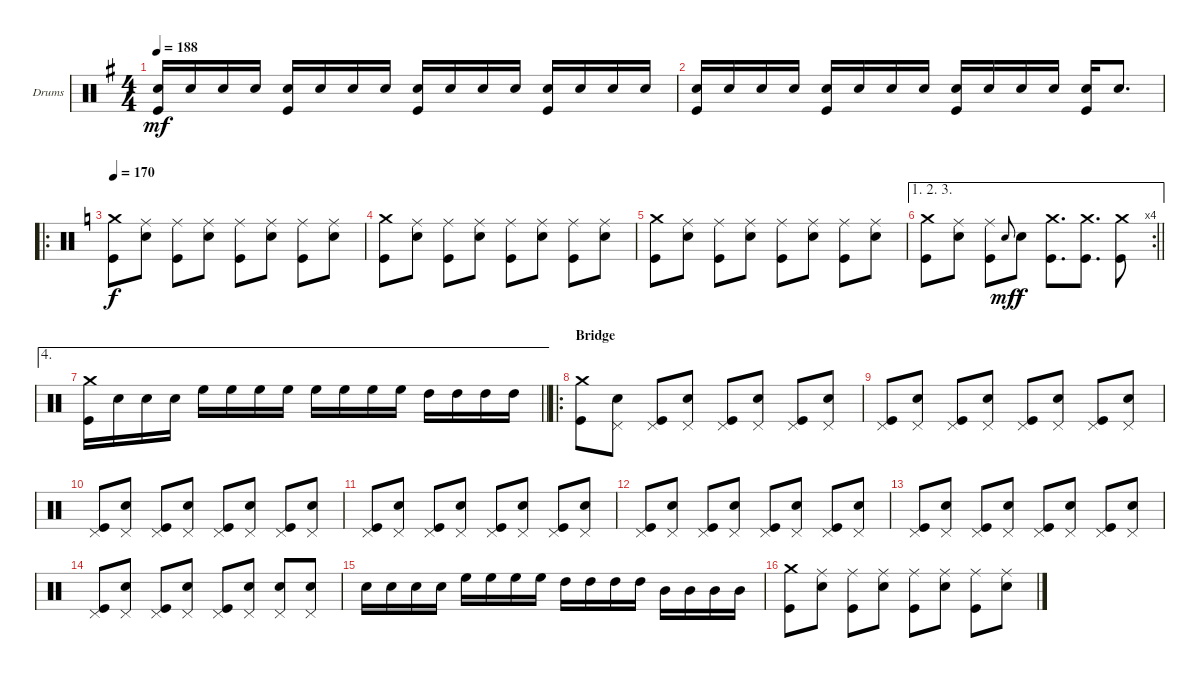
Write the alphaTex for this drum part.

\bracketExtendMode groupsimilarinstruments
\firstSystemTrackNameOrientation horizontal
\otherSystemsTrackNameOrientation horizontal
\track ("Drumkit" "Drums") {instrument percussion}
\staff {score}
\articulation defaults
\ts (4 4)
\tempo 188
\clef neutral
\ks g
("Snare (hit) 2" "Kick (hit)").16{dy mf} "Snare (hit) 2".16 "Snare (hit) 2".16 "Snare (hit) 2".16 ("Snare (hit) 2" "Kick (hit)").16 "Snare (hit) 2".16 "Snare (hit) 2".16 "Snare (hit) 2".16 ("Snare (hit) 2" "Kick (hit)").16 "Snare (hit) 2".16 "Snare (hit) 2".16 "Snare (hit) 2".16 ("Snare (hit) 2" "Kick (hit)").16 "Snare (hit) 2".16 "Snare (hit) 2".16 "Snare (hit) 2".16 |
("Snare (hit) 2" "Kick (hit)").16 "Snare (hit) 2".16 "Snare (hit) 2".16 "Snare (hit) 2".16 ("Snare (hit) 2" "Kick (hit)").16 "Snare (hit) 2".16 "Snare (hit) 2".16 "Snare (hit) 2".16 ("Snare (hit) 2" "Kick (hit)").16 "Snare (hit) 2".16 "Snare (hit) 2".16 "Snare (hit) 2".16 ("Snare (hit) 2" "Kick (hit)").16 "Snare (hit) 2".8{d} |
\ro
\tempo 170
\ks c
("Crash medium (hit)" "Kick (hit)").8{dy f} ("Ride (middle)" "Snare (hit) 2").8 ("Ride (middle)" "Kick (hit)").8 ("Ride (middle)" "Snare (hit) 2").8 ("Ride (middle)" "Kick (hit)").8 ("Ride (middle)" "Snare (hit) 2").8 ("Ride (middle)" "Kick (hit)").8 ("Ride (middle)" "Snare (hit) 2").8 |
("Crash medium (hit)" "Kick (hit)").8 ("Ride (middle)" "Snare (hit) 2").8 ("Ride (middle)" "Kick (hit)").8 ("Ride (middle)" "Snare (hit) 2").8 ("Ride (middle)" "Kick (hit)").8 ("Ride (middle)" "Snare (hit) 2").8 ("Ride (middle)" "Kick (hit)").8 ("Ride (middle)" "Snare (hit) 2").8 |
("Crash medium (hit)" "Kick (hit)").8 ("Ride (middle)" "Snare (hit) 2").8 ("Ride (middle)" "Kick (hit)").8 ("Ride (middle)" "Snare (hit) 2").8 ("Ride (middle)" "Kick (hit)").8 ("Ride (middle)" "Snare (hit) 2").8 ("Ride (middle)" "Kick (hit)").8 ("Ride (middle)" "Snare (hit) 2").8 |
\ae (1 2 3)
\rc 4
\barLineRight lightlight
("Crash medium (hit)" "Kick (hit)").8 ("Ride (middle)" "Snare (hit) 2").8 ("Ride (middle)" "Kick (hit)").8 "Snare (hit) 2".8{gr onbeat dy mf} "Snare (hit) 2".8{dy f} ("Crash medium (hit)" "Kick (hit)").8{d} ("Crash medium (hit)" "Kick (hit)").8{d} ("Crash medium (hit)" "Kick (hit)").8 |
\ae 4
\barLineRight lightlight
("Crash medium (hit)" "Kick (hit)").16 "Snare (hit) 2".16 "Snare (hit) 2".16 "Snare (hit) 2".16 "High Floor Tom (hit)".16 "High Floor Tom (hit)".16 "High Floor Tom (hit)".16 "High Floor Tom (hit)".16 "High Floor Tom (hit)".16 "High Floor Tom (hit)".16 "High Floor Tom (hit)".16 "High Floor Tom (hit)".16 "High Tom (hit)".16 "High Tom (hit)".16 "High Tom (hit)".16 "High Tom (hit)".16 |
\ro
\section ("" "Bridge")
("Crash medium (hit)" "Kick (hit)").8 ("Pedal Hi-Hat (hit)" "Snare (hit) 2").8 ("Pedal Hi-Hat (hit)" "Kick (hit)").8 ("Pedal Hi-Hat (hit)" "Snare (hit) 2").8 ("Pedal Hi-Hat (hit)" "Kick (hit)").8 ("Pedal Hi-Hat (hit)" "Snare (hit) 2").8 ("Pedal Hi-Hat (hit)" "Kick (hit)").8 ("Pedal Hi-Hat (hit)" "Snare (hit) 2").8 |
("Pedal Hi-Hat (hit)" "Kick (hit)").8 ("Pedal Hi-Hat (hit)" "Snare (hit) 2").8 ("Pedal Hi-Hat (hit)" "Kick (hit)").8 ("Pedal Hi-Hat (hit)" "Snare (hit) 2").8 ("Pedal Hi-Hat (hit)" "Kick (hit)").8 ("Pedal Hi-Hat (hit)" "Snare (hit) 2").8 ("Pedal Hi-Hat (hit)" "Kick (hit)").8 ("Pedal Hi-Hat (hit)" "Snare (hit) 2").8 |
("Pedal Hi-Hat (hit)" "Kick (hit)").8 ("Pedal Hi-Hat (hit)" "Snare (hit) 2").8 ("Pedal Hi-Hat (hit)" "Kick (hit)").8 ("Pedal Hi-Hat (hit)" "Snare (hit) 2").8 ("Pedal Hi-Hat (hit)" "Kick (hit)").8 ("Pedal Hi-Hat (hit)" "Snare (hit) 2").8 ("Pedal Hi-Hat (hit)" "Kick (hit)").8 ("Pedal Hi-Hat (hit)" "Snare (hit) 2").8 |
("Pedal Hi-Hat (hit)" "Kick (hit)").8 ("Pedal Hi-Hat (hit)" "Snare (hit) 2").8 ("Pedal Hi-Hat (hit)" "Kick (hit)").8 ("Pedal Hi-Hat (hit)" "Snare (hit) 2").8 ("Pedal Hi-Hat (hit)" "Kick (hit)").8 ("Pedal Hi-Hat (hit)" "Snare (hit) 2").8 ("Pedal Hi-Hat (hit)" "Kick (hit)").8 ("Pedal Hi-Hat (hit)" "Snare (hit) 2").8 |
("Pedal Hi-Hat (hit)" "Kick (hit)").8 ("Pedal Hi-Hat (hit)" "Snare (hit) 2").8 ("Pedal Hi-Hat (hit)" "Kick (hit)").8 ("Pedal Hi-Hat (hit)" "Snare (hit) 2").8 ("Pedal Hi-Hat (hit)" "Kick (hit)").8 ("Pedal Hi-Hat (hit)" "Snare (hit) 2").8 ("Pedal Hi-Hat (hit)" "Kick (hit)").8 ("Pedal Hi-Hat (hit)" "Snare (hit) 2").8 |
("Pedal Hi-Hat (hit)" "Kick (hit)").8 ("Pedal Hi-Hat (hit)" "Snare (hit) 2").8 ("Pedal Hi-Hat (hit)" "Kick (hit)").8 ("Pedal Hi-Hat (hit)" "Snare (hit) 2").8 ("Pedal Hi-Hat (hit)" "Kick (hit)").8 ("Pedal Hi-Hat (hit)" "Snare (hit) 2").8 ("Pedal Hi-Hat (hit)" "Kick (hit)").8 ("Pedal Hi-Hat (hit)" "Snare (hit) 2").8 |
("Pedal Hi-Hat (hit)" "Kick (hit)").8 ("Pedal Hi-Hat (hit)" "Snare (hit) 2").8 ("Pedal Hi-Hat (hit)" "Kick (hit)").8 ("Pedal Hi-Hat (hit)" "Snare (hit) 2").8 ("Pedal Hi-Hat (hit)" "Kick (hit)").8 ("Pedal Hi-Hat (hit)" "Snare (hit) 2").8 ("Pedal Hi-Hat (hit)" "Snare (hit) 2").8 ("Pedal Hi-Hat (hit)" "Snare (hit) 2").8 |
"Snare (hit) 2".16 "Snare (hit) 2".16 "Snare (hit) 2".16 "Snare (hit) 2".16 "High Floor Tom (hit)".16 "High Floor Tom (hit)".16 "High Floor Tom (hit)".16 "High Floor Tom (hit)".16 "High Tom (hit)".16 "High Tom (hit)".16 "High Tom (hit)".16 "High Tom (hit)".16 "Mid Tom (hit)".16 "Mid Tom (hit)".16 "Mid Tom (hit)".16 "Mid Tom (hit)".16 |
("Crash medium (hit)" "Kick (hit)").8 ("Ride (middle)" "Snare (hit) 2").8 ("Ride (middle)" "Kick (hit)").8 ("Ride (middle)" "Snare (hit) 2").8 ("Ride (middle)" "Kick (hit)").8 ("Ride (middle)" "Snare (hit) 2").8 ("Ride (middle)" "Kick (hit)").8 ("Ride (middle)" "Snare (hit) 2").8
